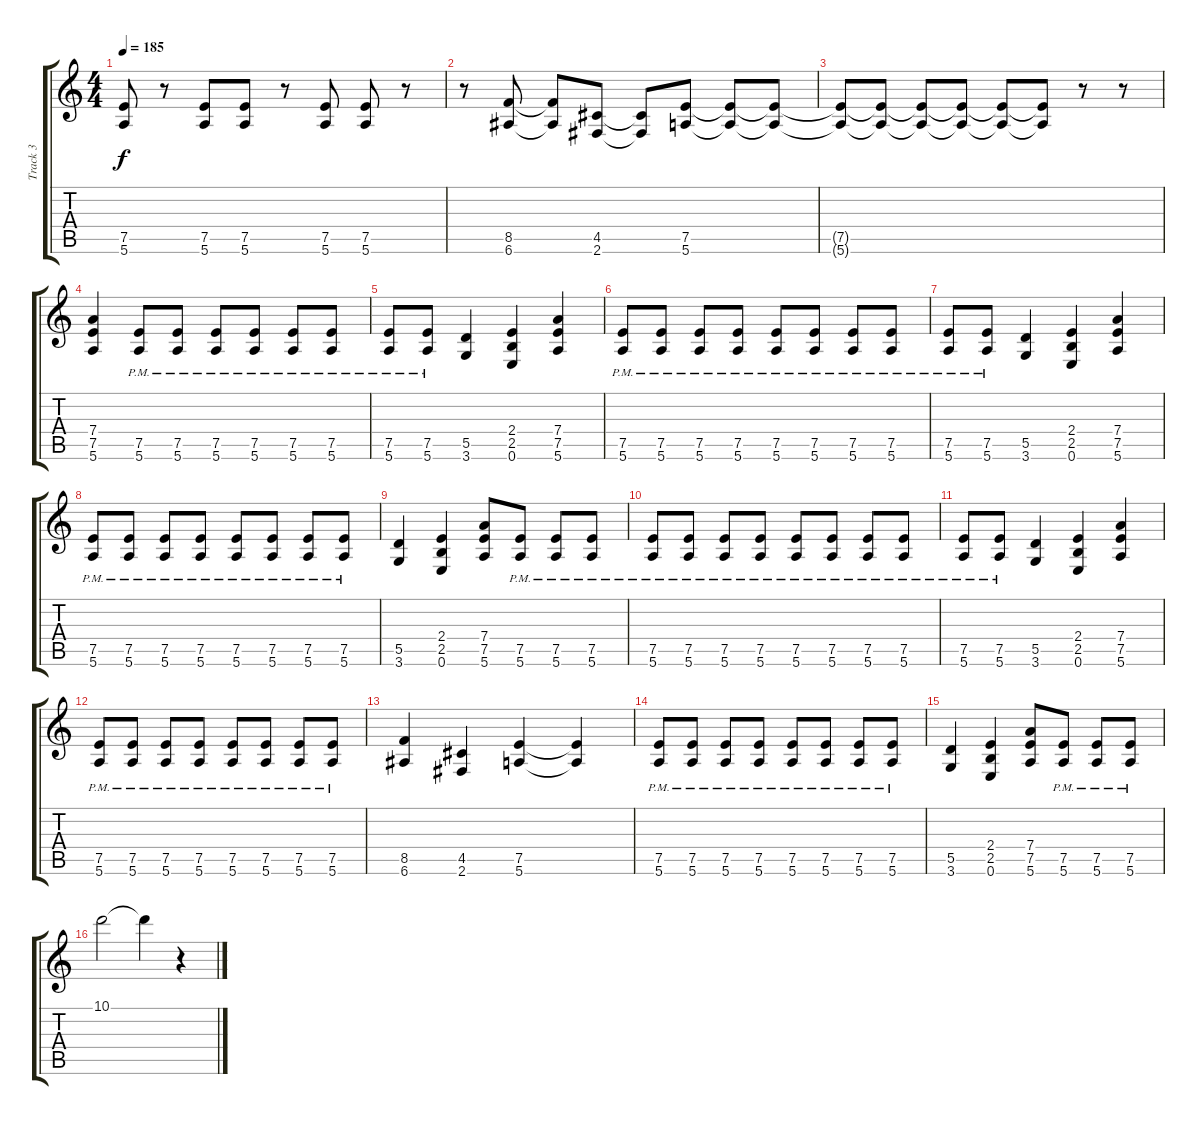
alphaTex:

\track ("Track 3" "Track 3") {instrument distortionguitar}
\staff {score tabs}
\tuning (E4 B3 G3 D3 A2 E2) {hide}
\ts (4 4)
\tempo 185
\clef g2
\ks c
(7.5 5.6).8{dy f} r.8 (7.5 5.6).8 (7.5 5.6).8 r.8 (7.5 5.6).8 (7.5 5.6).8 r.8 |
r.8 (8.5 6.6).8 (8.5{t} 6.6{t}).8 (4.5 2.6).8 (4.5{t} 2.6{t}).8 (7.5 5.6).8 (7.5{t} 5.6{t}).8 (7.5{t} 5.6{t}).8 |
(7.5{t} 5.6{t}).8 (7.5{t} 5.6{t}).8 (7.5{t} 5.6{t}).8 (7.5{t} 5.6{t}).8 (7.5{t} 5.6{t}).8 (7.5{t} 5.6{t}).8 r.8 r.8 |
(7.4 7.5 5.6).4 (7.5{pm} 5.6{pm}).8 (7.5{pm} 5.6{pm}).8 (7.5{pm} 5.6{pm}).8 (7.5{pm} 5.6{pm}).8 (7.5{pm} 5.6{pm}).8 (7.5{pm} 5.6{pm}).8 |
(7.5{pm} 5.6{pm}).8 (7.5{pm} 5.6{pm}).8 (5.5 3.6).4 (2.4 2.5 0.6).4 (7.4 7.5 5.6).4 |
(7.5{pm} 5.6{pm}).8 (7.5{pm} 5.6{pm}).8 (7.5{pm} 5.6{pm}).8 (7.5{pm} 5.6{pm}).8 (7.5{pm} 5.6{pm}).8 (7.5{pm} 5.6{pm}).8 (7.5{pm} 5.6{pm}).8 (7.5{pm} 5.6{pm}).8 |
(7.5{pm} 5.6{pm}).8 (7.5{pm} 5.6{pm}).8 (5.5 3.6).4 (2.4 2.5 0.6).4 (7.4 7.5 5.6).4 |
(7.5{pm} 5.6{pm}).8 (7.5{pm} 5.6{pm}).8 (7.5{pm} 5.6{pm}).8 (7.5{pm} 5.6{pm}).8 (7.5{pm} 5.6{pm}).8 (7.5{pm} 5.6{pm}).8 (7.5{pm} 5.6{pm}).8 (7.5{pm} 5.6{pm}).8 |
(5.5 3.6).4 (2.4 2.5 0.6).4 (7.4 7.5 5.6).8 (7.5{pm} 5.6{pm}).8 (7.5{pm} 5.6{pm}).8 (7.5{pm} 5.6{pm}).8 |
(7.5{pm} 5.6{pm}).8 (7.5{pm} 5.6{pm}).8 (7.5{pm} 5.6{pm}).8 (7.5{pm} 5.6{pm}).8 (7.5{pm} 5.6{pm}).8 (7.5{pm} 5.6{pm}).8 (7.5{pm} 5.6{pm}).8 (7.5{pm} 5.6{pm}).8 |
(7.5{pm} 5.6{pm}).8 (7.5{pm} 5.6{pm}).8 (5.5 3.6).4 (2.4 2.5 0.6).4 (7.4 7.5 5.6).4 |
(7.5{pm} 5.6{pm}).8 (7.5{pm} 5.6{pm}).8 (7.5{pm} 5.6{pm}).8 (7.5{pm} 5.6{pm}).8 (7.5{pm} 5.6{pm}).8 (7.5{pm} 5.6{pm}).8 (7.5{pm} 5.6{pm}).8 (7.5{pm} 5.6{pm}).8 |
(8.5 6.6).4 (4.5 2.6).4 (7.5 5.6).4 (7.5{t} 5.6{t}).4 |
(7.5{pm} 5.6{pm}).8 (7.5{pm} 5.6{pm}).8 (7.5{pm} 5.6{pm}).8 (7.5{pm} 5.6{pm}).8 (7.5{pm} 5.6{pm}).8 (7.5{pm} 5.6{pm}).8 (7.5{pm} 5.6{pm}).8 (7.5{pm} 5.6{pm}).8 |
(5.5 3.6).4 (2.4 2.5 0.6).4 (7.4 7.5 5.6).8 (7.5{pm} 5.6{pm}).8 (7.5{pm} 5.6{pm}).8 (7.5{pm} 5.6{pm}).8 |
10.1.2 10.1{t}.4 r.4
